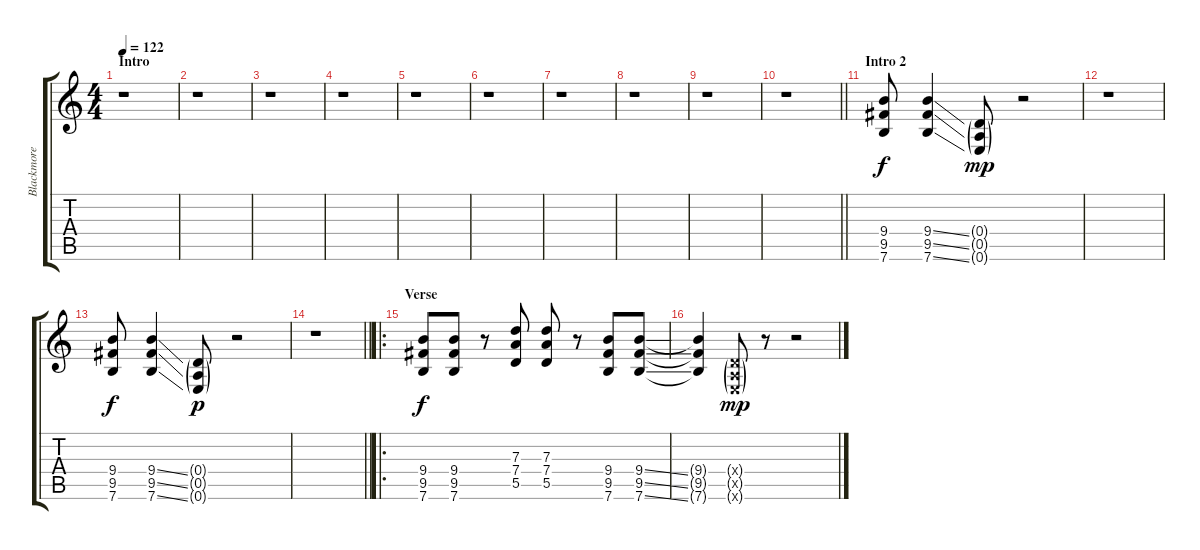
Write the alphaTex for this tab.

\track ("Blackmore" "Blackmore") {instrument overdrivenguitar}
\staff {score tabs}
\tuning (E4 B3 G3 D3 A2 E2) {hide}
\ts (4 4)
\section ("" "Intro")
\tempo 122
\clef g2
\ks c
r.1{dy f instrument overdrivenguitar} |
r.1 |
r.1 |
r.1 |
r.1 |
r.1 |
r.1 |
r.1 |
r.1 |
\barLineRight lightlight
r.1 |
\section ("" "Intro 2")
(9.4 9.5 7.6).8 (9.4{ss} 9.5{ss} 7.6{ss}).4 (0.4{g} 0.5{g} 0.6{g}).8{dy mp} r.2 |
r.1 |
(9.4 9.5 7.6).8{dy f} (9.4{ss} 9.5{ss} 7.6{ss}).4 (0.4{g} 0.5{g} 0.6{g}).8{dy p} r.2 |
\barLineRight lightlight
r.1 |
\ro
\section ("" "Verse")
(9.4 9.5 7.6).8{dy f} (9.4 9.5 7.6).8 r.8 (7.3 7.4 5.5).8 (7.3 7.4 5.5).8 r.8 (9.4 9.5 7.6).8 (9.4{ss} 9.5{ss} 7.6{ss}).8 |
(9.4{t} 9.5{t} 7.6{t}).4 (0.4{g x} 0.5{g x} 0.6{g x}).8{dy mp} r.8 r.2
